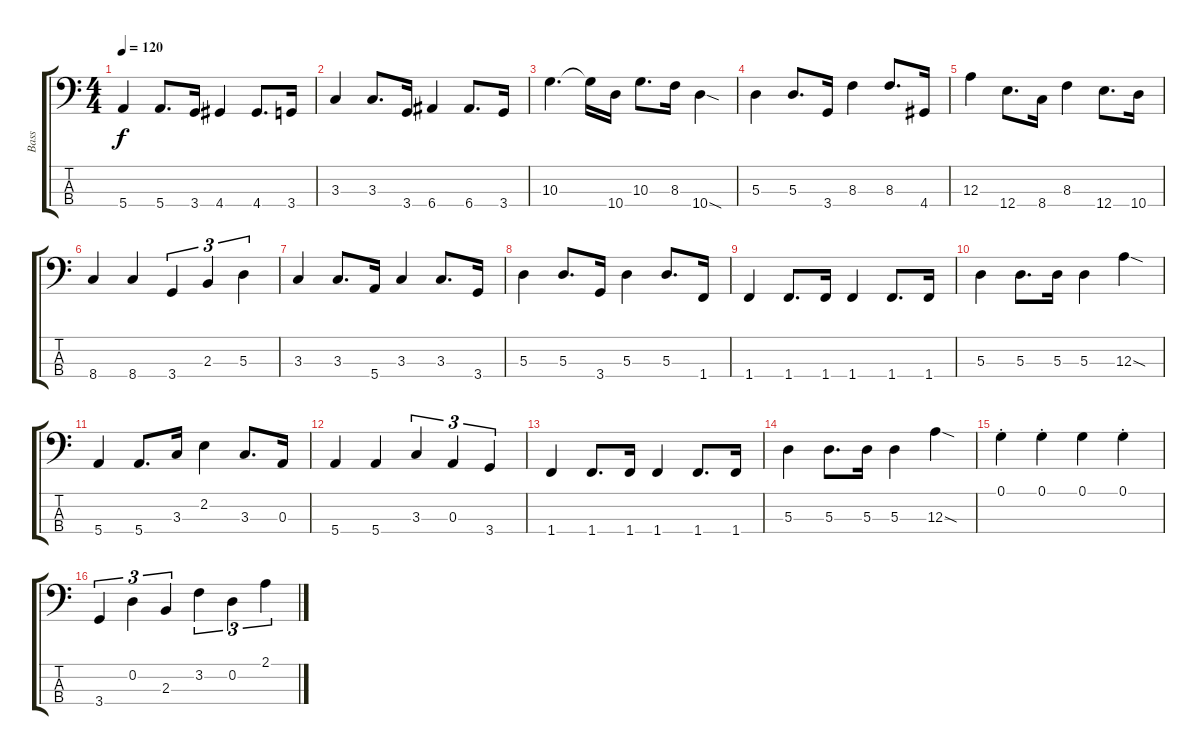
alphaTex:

\track ("Bass" "Bass") {instrument electricbassfinger}
\staff {score tabs}
\tuning (G2 D2 A1 E1) {hide}
\ts (4 4)
\tempo 120
\clef f4
\ks c
5.4.4{dy f} 5.4.8{d} 3.4.16 4.4.4 4.4.8{d} 3.4.16 |
3.3.4 3.3.8{d} 3.4.16 6.4.4 6.4.8{d} 3.4.16 |
10.3.4{d} 10.3{t}.16 10.4.16 10.3.8{d} 8.3.16 10.4{sod}.4 |
5.3.4 5.3.8{d} 3.4.16 8.3.4 8.3.8{d} 4.4.16 |
12.3.4 12.4.8{d} 8.4.16 8.3.4 12.4.8{d} 10.4.16 |
8.4.4 8.4.4 3.4.4{tu (3 2)} 2.3.4{tu (3 2)} 5.3.4{tu (3 2)} |
3.3.4 3.3.8{d} 5.4.16 3.3.4 3.3.8{d} 3.4.16 |
5.3.4 5.3.8{d} 3.4.16 5.3.4 5.3.8{d} 1.4.16 |
1.4.4 1.4.8{d} 1.4.16 1.4.4 1.4.8{d} 1.4.16 |
5.3.4 5.3.8{d} 5.3.16 5.3.4 12.3{sod}.4 |
5.4.4 5.4.8{d} 3.3.16 2.2.4 3.3.8{d} 0.3.16 |
5.4.4 5.4.4 3.3.4{tu (3 2)} 0.3.4{tu (3 2)} 3.4.4{tu (3 2)} |
1.4.4 1.4.8{d} 1.4.16 1.4.4 1.4.8{d} 1.4.16 |
5.3.4 5.3.8{d} 5.3.16 5.3.4 12.3{sod}.4 |
0.1{st}.4 0.1{st}.4 0.1.4 0.1{st}.4 |
3.4.4{tu (3 2)} 0.2.4{tu (3 2)} 2.3.4{tu (3 2)} 3.2.4{tu (3 2)} 0.2.4{tu (3 2)} 2.1.4{tu (3 2)}
